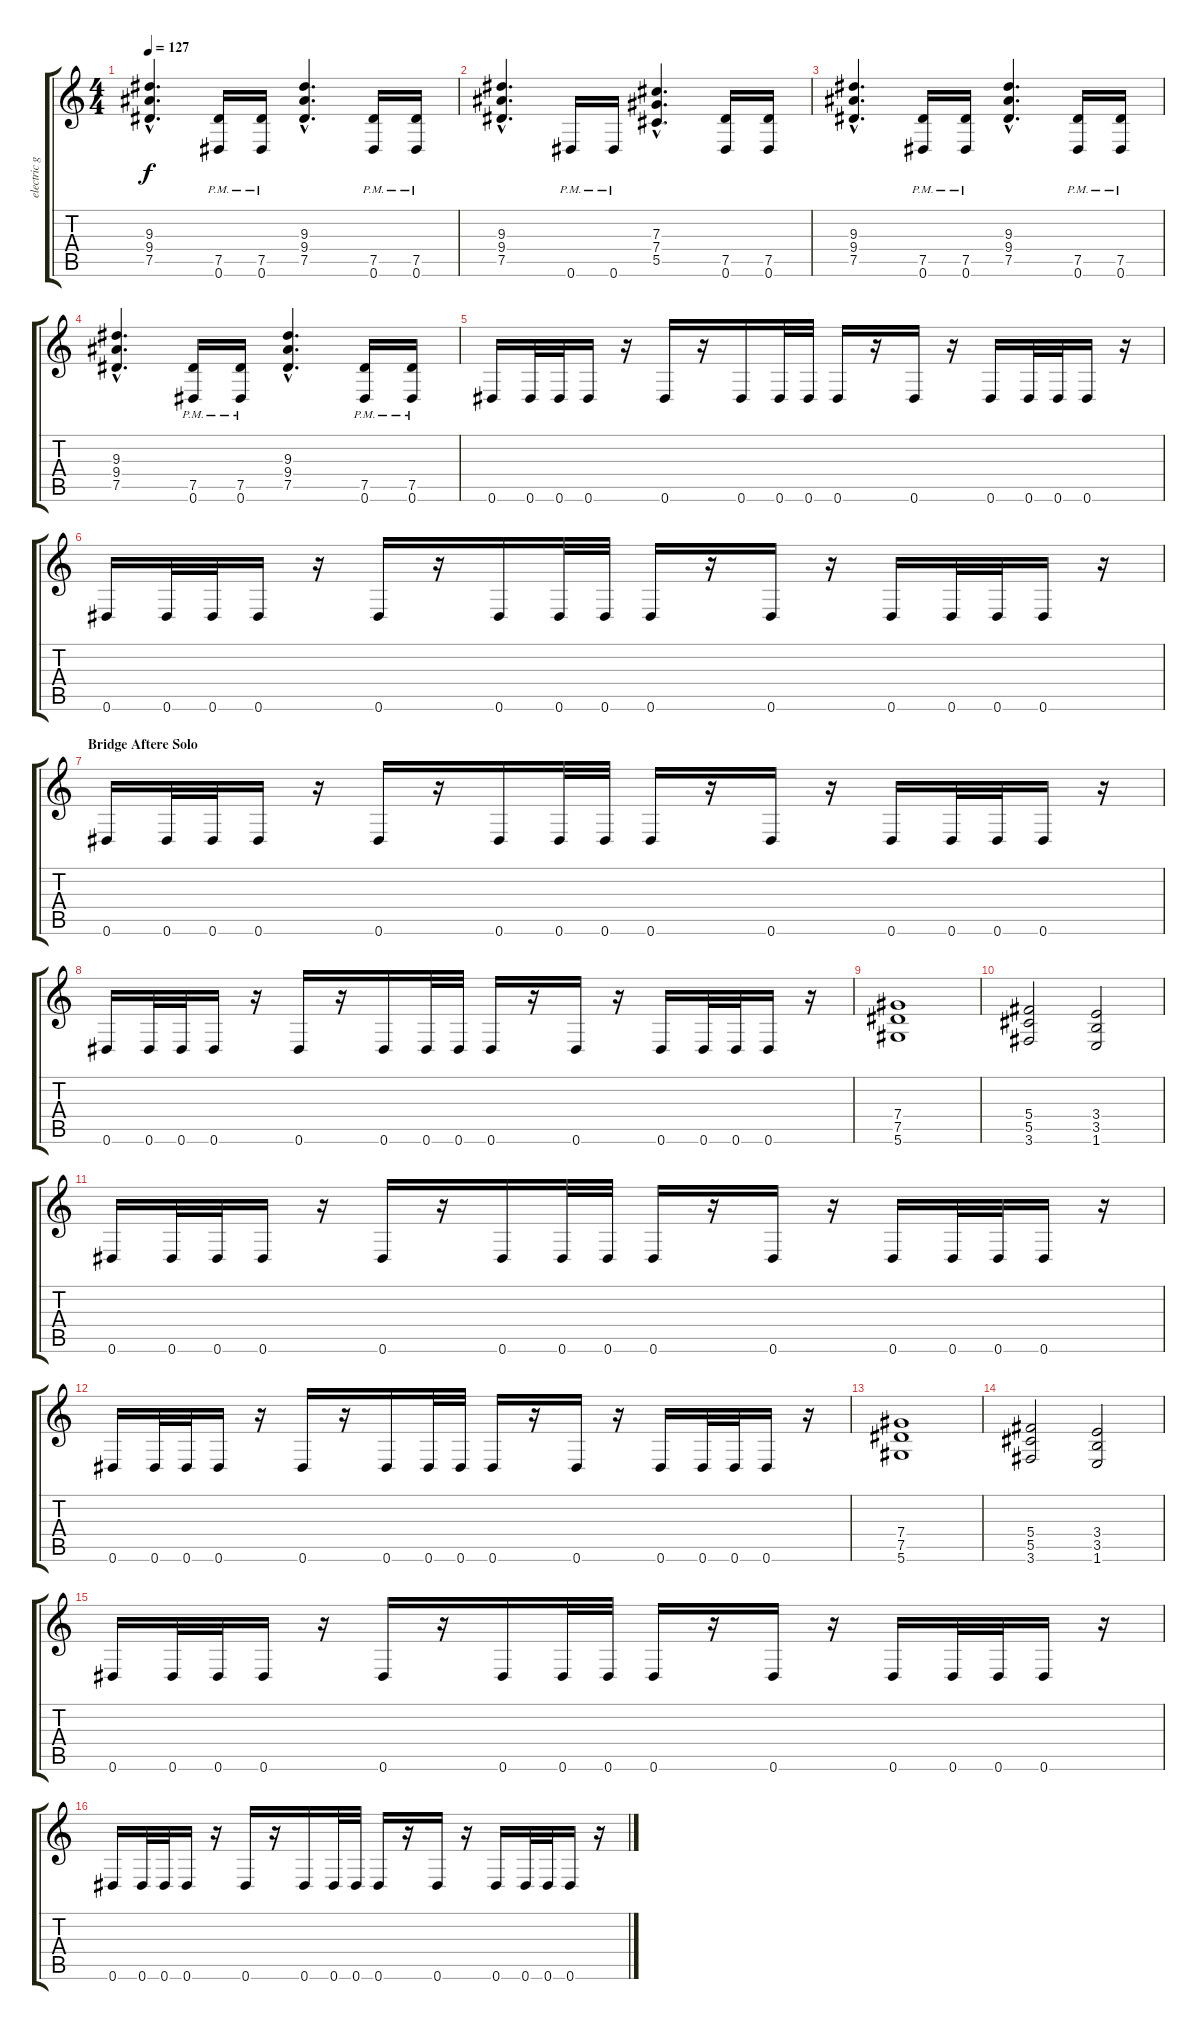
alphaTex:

\track ("electric guitar I" "electric g") {instrument distortionguitar}
\staff {score tabs}
\tuning (Eb4 Bb3 Gb3 Db3 Ab2 Eb2) {hide}
\ts (4 4)
\tempo 127
\clef g2
\ks c
(9.3{hac} 9.4{hac} 7.5{hac}).4{d dy f} (7.5 0.6{pm}).16 (7.5 0.6{pm}).16 (9.3{hac} 9.4{hac} 7.5{hac}).4{d} (7.5 0.6{pm}).16 (7.5 0.6{pm}).16 |
(9.3{hac} 9.4{hac} 7.5{hac}).4{d} 0.6{pm}.16 0.6{pm}.16 (7.3{hac} 7.4{hac} 5.5{hac}).4{d} (7.5 0.6).16 (7.5 0.6).16 |
(9.3{hac} 9.4{hac} 7.5{hac}).4{d} (7.5 0.6{pm}).16 (7.5 0.6{pm}).16 (9.3{hac} 9.4{hac} 7.5{hac}).4{d} (7.5 0.6{pm}).16 (7.5 0.6{pm}).16 |
(9.3{hac} 9.4{hac} 7.5{hac}).4{d} (7.5 0.6{pm}).16 (7.5 0.6{pm}).16 (9.3{hac} 9.4{hac} 7.5{hac}).4{d} (7.5 0.6{pm}).16 (7.5 0.6{pm}).16 |
0.6.16{volume 13} 0.6.32 0.6.32 0.6.16 r.16 0.6.16 r.16 0.6.16 0.6.32 0.6.32 0.6.16 r.16 0.6.16 r.16 0.6.16 0.6.32 0.6.32 0.6.16 r.16 |
0.6.16 0.6.32 0.6.32 0.6.16 r.16 0.6.16 r.16 0.6.16 0.6.32 0.6.32 0.6.16 r.16 0.6.16 r.16 0.6.16 0.6.32 0.6.32 0.6.16 r.16 |
\section ("" "Bridge Aftere Solo")
0.6.16 0.6.32 0.6.32 0.6.16 r.16 0.6.16 r.16 0.6.16 0.6.32 0.6.32 0.6.16 r.16 0.6.16 r.16 0.6.16 0.6.32 0.6.32 0.6.16 r.16 |
0.6.16 0.6.32 0.6.32 0.6.16 r.16 0.6.16 r.16 0.6.16 0.6.32 0.6.32 0.6.16 r.16 0.6.16 r.16 0.6.16 0.6.32 0.6.32 0.6.16 r.16 |
(7.4 7.5 5.6).1 |
(5.4 5.5 3.6).2 (3.4 3.5 1.6).2 |
0.6.16 0.6.32 0.6.32 0.6.16 r.16 0.6.16 r.16 0.6.16 0.6.32 0.6.32 0.6.16 r.16 0.6.16 r.16 0.6.16 0.6.32 0.6.32 0.6.16 r.16 |
0.6.16 0.6.32 0.6.32 0.6.16 r.16 0.6.16 r.16 0.6.16 0.6.32 0.6.32 0.6.16 r.16 0.6.16 r.16 0.6.16 0.6.32 0.6.32 0.6.16 r.16 |
(7.4 7.5 5.6).1 |
(5.4 5.5 3.6).2 (3.4 3.5 1.6).2 |
0.6.16 0.6.32 0.6.32 0.6.16 r.16 0.6.16 r.16 0.6.16 0.6.32 0.6.32 0.6.16 r.16 0.6.16 r.16 0.6.16 0.6.32 0.6.32 0.6.16 r.16 |
0.6.16 0.6.32 0.6.32 0.6.16 r.16 0.6.16 r.16 0.6.16 0.6.32 0.6.32 0.6.16 r.16 0.6.16 r.16 0.6.16 0.6.32 0.6.32 0.6.16 r.16
